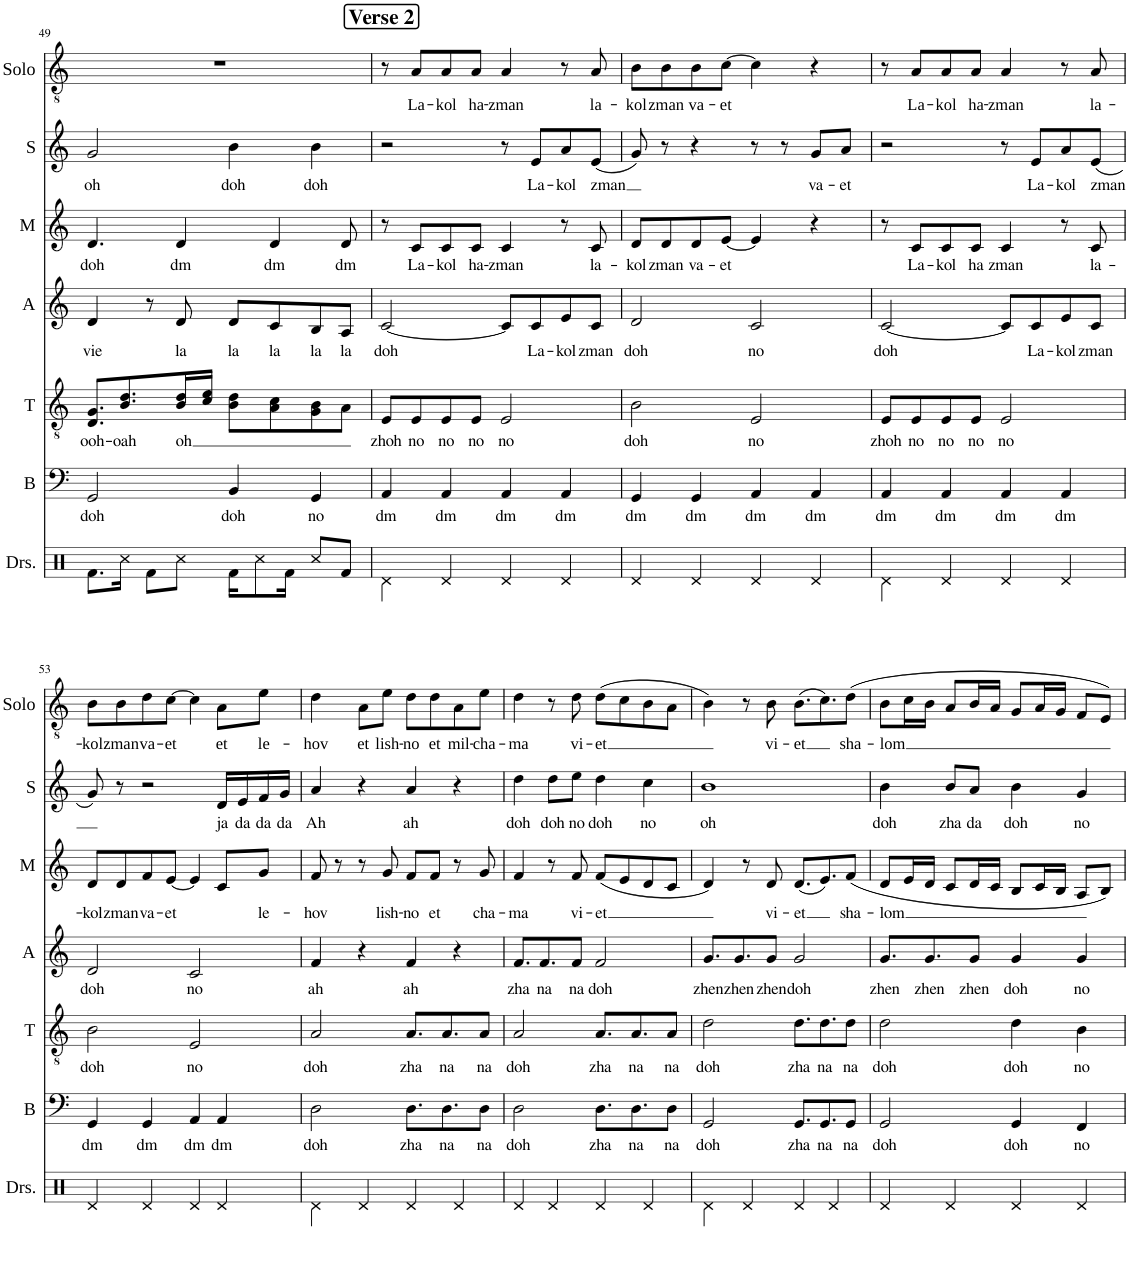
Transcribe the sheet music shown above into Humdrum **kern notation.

**kern	**kern	**text	**kern	**text	**kern	**text	**kern	**text	**kern	**text	**kern	**text
*part7	*part6	*part6	*part5	*part5	*part4	*part4	*part3	*part3	*part2	*part2	*part1	*part1
*staff7	*staff6	*staff6	*staff5	*staff5	*staff4	*staff4	*staff3	*staff3	*staff2	*staff2	*staff1	*staff1
*I"Drumset	*I"Bass	*	*I"Tenor	*	*I"Alto	*	*I"Mezzo	*	*I"Soprano	*	*I"Solo	*
*I'Drs.	*I'B	*	*I'T	*	*I'A	*	*I'M	*	*I'S	*	*I'Solo	*
!!LO:PB:g=z
*clefX	*clefF4	*	*clefGv2	*	*clefG2	*	*clefG2	*	*clefG2	*	*clefGv2	*
*k[]	*k[]	*	*k[]	*	*k[]	*	*k[]	*	*k[]	*	*k[]	*
*M4/4	*M4/4	*	*M4/4	*	*M4/4	*	*M4/4	*	*M4/4	*	*M4/4	*
=49	=49	=49	=49	=49	=49	=49	=49	=49	=49	=49	=49	=49
!	!	!LO:LY:b	!	!LO:LY:b	!	!LO:LY:b	!	!LO:LY:b	!	!LO:LY:b	!	!
8.Rf\L	2GG/	doh	8.D/ 8.G/L	ooh-	4d/	vie	4.d/	doh	2g/	oh	1r	.
!	!	!	!	!LO:LY:b	!	!	!	!	!	!	!	!
16Rcc\Jk	.	.	8.B/ 8.d/	-oah	.	.	.	.	.	.	.	.
8Rf\L	.	.	.	.	8r	.	.	.	.	.	.	.
!	!	!	!	!LO:LY:b	!	!LO:LY:b	!	!LO:LY:b	!	!	!	!
8Rcc\J	.	.	16B/ 16d/L	oh	8d/	la	4d/	dm	.	.	.	.
.	.	.	16c/ 16e/JJ	.	.	.	.	.	.	.	.	.
!	!	!LO:LY:b	!	!	!	!LO:LY:b	!	!	!	!LO:LY:b	!	!
16Rf\KL	4BB/	doh	8B\ 8d\L	.	8d/L	la	.	.	4b\	doh	.	.
8Rcc\	.	.	.	.	.	.	.	.	.	.	.	.
!	!	!	!	!	!	!LO:LY:b	!	!LO:LY:b	!	!	!	!
.	.	.	8A\ 8c\	.	8c/	la	4d/	dm	.	.	.	.
16Rf\Jk	.	.	.	.	.	.	.	.	.	.	.	.
!	!	!LO:LY:b	!	!	!	!LO:LY:b	!	!	!	!LO:LY:b	!	!
8Rcc/L	4GG/	no	8G\ 8B\	.	8B/	la	.	.	4b\	doh	.	.
!	!	!	!	!	!	!LO:LY:b	!	!LO:LY:b	!	!	!	!
8Rf/J	.	.	8A\J	.	8A/J	la	8d/	dm	.	.	.	.
=50	=50	=50	=50	=50	=50	=50	=50	=50	=50	=50	=50	=50
!	!	!	!	!	!	!	!	!	!	!	!LO:TX:a:B:t=Verse 2	!
!	!	!LO:LY:b	!	!LO:LY:b	!	!LO:LY:b	!	!	!	!	!	!
4Rd\	4AA/	dm	8E/L	zhoh	[2c/	doh	8r	.	2r	.	8r	.
!	!	!	!	!LO:LY:b	!	!	!	!LO:LY:b	!	!	!	!LO:LY:b
.	.	.	8E/	no	.	.	8c/L	La-	.	.	8A/L	La-
!	!	!LO:LY:b	!	!LO:LY:b	!	!	!	!LO:LY:b	!	!	!	!LO:LY:b
4Rd/	4AA/	dm	8E/	no	.	.	8c/	-kol	.	.	8A/	-kol
!	!	!	!	!LO:LY:b	!	!	!	!LO:LY:b	!	!	!	!LO:LY:b
.	.	.	8E/J	no	.	.	8c/J	ha-	.	.	8A/J	ha-
!	!	!LO:LY:b	!	!LO:LY:b	!	!	!	!LO:LY:b	!	!	!	!LO:LY:b
4Rd/	4AA/	dm	2E/	no	8c/L]	.	4c/	-zman	8r	.	4A/	-zman
!	!	!	!	!	!	!LO:LY:b	!	!	!	!LO:LY:b	!	!
.	.	.	.	.	8c/	La-	.	.	8e/L	La-	.	.
!	!	!LO:LY:b	!	!	!	!LO:LY:b	!	!	!	!LO:LY:b	!	!
4Rd/	4AA/	dm	.	.	8e/	-kol	8r	.	8a/	-kol	8r	.
!	!	!	!	!	!	!LO:LY:b	!	!LO:LY:b	!	!LO:LY:b	!	!LO:LY:b
.	.	.	.	.	8c/J	zman	8c/	la-	(8e/J	zman	8A/	la-
=51	=51	=51	=51	=51	=51	=51	=51	=51	=51	=51	=51	=51
!	!	!LO:LY:b	!	!LO:LY:b	!	!LO:LY:b	!	!LO:LY:b	!	!	!	!LO:LY:b
4Rd/	4GG/	dm	2B\	doh	2d/	doh	8d/L	-kol	8g/)	.	8B\L	-kol
!	!	!	!	!	!	!	!	!LO:LY:b	!	!	!	!LO:LY:b
.	.	.	.	.	.	.	8d/	zman	8r	.	8B\	zman
!	!	!LO:LY:b	!	!	!	!	!	!LO:LY:b	!	!	!	!LO:LY:b
4Rd/	4GG/	dm	.	.	.	.	8d/	va-	4r	.	8B\	va-
!	!	!	!	!	!	!	!	!LO:LY:b	!	!	!	!LO:LY:b
.	.	.	.	.	.	.	[8e/J	-et	.	.	[8c\J	-et
!	!	!LO:LY:b	!	!LO:LY:b	!	!LO:LY:b	!	!	!	!	!	!
4Rd/	4AA/	dm	2E/	no	2c/	no	4e/]	.	8r	.	4c\]	.
.	.	.	.	.	.	.	.	.	8r	.	.	.
!	!	!LO:LY:b	!	!	!	!	!	!	!	!LO:LY:b	!	!
4Rd/	4AA/	dm	.	.	.	.	4r	.	8g/L	va-	4r	.
!	!	!	!	!	!	!	!	!	!	!LO:LY:b	!	!
.	.	.	.	.	.	.	.	.	8a/J	-et	.	.
=52	=52	=52	=52	=52	=52	=52	=52	=52	=52	=52	=52	=52
!	!	!LO:LY:b	!	!LO:LY:b	!	!LO:LY:b	!	!	!	!	!	!
4Rd\	4AA/	dm	8E/L	zhoh	[2c/	doh	8r	.	2r	.	8r	.
!	!	!	!	!LO:LY:b	!	!	!	!LO:LY:b	!	!	!	!LO:LY:b
.	.	.	8E/	no	.	.	8c/L	La-	.	.	8A/L	La-
!	!	!LO:LY:b	!	!LO:LY:b	!	!	!	!LO:LY:b	!	!	!	!LO:LY:b
4Rd/	4AA/	dm	8E/	no	.	.	8c/	-kol	.	.	8A/	-kol
!	!	!	!	!LO:LY:b	!	!	!	!LO:LY:b	!	!	!	!LO:LY:b
.	.	.	8E/J	no	.	.	8c/J	ha	.	.	8A/J	ha-
!	!	!LO:LY:b	!	!LO:LY:b	!	!	!	!LO:LY:b	!	!	!	!LO:LY:b
4Rd/	4AA/	dm	2E/	no	8c/L]	.	4c/	zman	8r	.	4A/	-zman
!	!	!	!	!	!	!LO:LY:b	!	!	!	!LO:LY:b	!	!
.	.	.	.	.	8c/	La-	.	.	8e/L	La-	.	.
!	!	!LO:LY:b	!	!	!	!LO:LY:b	!	!	!	!LO:LY:b	!	!
4Rd/	4AA/	dm	.	.	8e/	-kol	8r	.	8a/	-kol	8r	.
!	!	!	!	!	!	!LO:LY:b	!	!LO:LY:b	!	!LO:LY:b	!	!LO:LY:b
.	.	.	.	.	8c/J	zman	8c/	la-	(8e/J	zman	8A/	la-
!!LO:LB:g=z
=53	=53	=53	=53	=53	=53	=53	=53	=53	=53	=53	=53	=53
!	!	!LO:LY:b	!	!LO:LY:b	!	!LO:LY:b	!	!LO:LY:b	!	!	!	!LO:LY:b
4Rd/	4GG/	dm	2B\	doh	2d/	doh	8d/L	-kol	8g/)	.	8B\L	-kol
!	!	!	!	!	!	!	!	!LO:LY:b	!	!	!	!LO:LY:b
.	.	.	.	.	.	.	8d/	zman	8r	.	8B\	zman
!	!	!LO:LY:b	!	!	!	!	!	!LO:LY:b	!	!	!	!LO:LY:b
4Rd/	4GG/	dm	.	.	.	.	8f/	va-	2r	.	8d\	va-
!	!	!	!	!	!	!	!	!LO:LY:b	!	!	!	!LO:LY:b
.	.	.	.	.	.	.	[8e/J	-et	.	.	[8c\J	-et
!	!	!LO:LY:b	!	!LO:LY:b	!	!LO:LY:b	!	!	!	!	!	!
4Rd/	4AA/	dm	2E/	no	2c/	no	4e/]	.	.	.	4c\]	.
!	!	!LO:LY:b	!	!	!	!	!	!	!	!LO:LY:b	!	!LO:LY:b
4Rd/	4AA/	dm	.	.	.	.	8c/L	.	16d/LL	ja	8A\L	et
!	!	!	!	!	!	!	!	!	!	!LO:LY:b	!	!
.	.	.	.	.	.	.	.	.	16e/	da	.	.
!	!	!	!	!	!	!	!	!LO:LY:b	!	!LO:LY:b	!	!LO:LY:b
.	.	.	.	.	.	.	8g/J	le-	16f/	da	8e\J	le-
!	!	!	!	!	!	!	!	!	!	!LO:LY:b	!	!
.	.	.	.	.	.	.	.	.	16g/JJ	da	.	.
=54	=54	=54	=54	=54	=54	=54	=54	=54	=54	=54	=54	=54
!	!	!LO:LY:b	!	!LO:LY:b	!	!LO:LY:b	!	!LO:LY:b	!	!LO:LY:b	!	!LO:LY:b
4Rd\	2D\	doh	2A/	doh	4f/	ah	8f/	-hov	4a/	Ah	4d\	-hov
.	.	.	.	.	.	.	8r	.	.	.	.	.
!	!	!	!	!	!	!	!	!	!	!	!	!LO:LY:b
4Rd/	.	.	.	.	4r	.	8r	.	4r	.	8A\L	et
!	!	!	!	!	!	!	!	!LO:LY:b	!	!	!	!LO:LY:b
.	.	.	.	.	.	.	8g/	lish-	.	.	8e\J	lish-
!	!	!LO:LY:b	!	!LO:LY:b	!	!LO:LY:b	!	!LO:LY:b	!	!LO:LY:b	!	!LO:LY:b
4Rd/	8.D\L	zha	8.A/L	zha	4f/	ah	8f/L	-no	4a/	ah	8d\L	-no
!	!	!	!	!	!	!	!	!LO:LY:b	!	!	!	!LO:LY:b
.	.	.	.	.	.	.	8f/J	et	.	.	8d\	et
!	!	!LO:LY:b	!	!LO:LY:b	!	!	!	!	!	!	!	!
.	8.D\	na	8.A/	na	.	.	.	.	.	.	.	.
!	!	!	!	!	!	!	!	!	!	!	!	!LO:LY:b
4Rd/	.	.	.	.	4r	.	8r	.	4r	.	8A\	mil-
!	!	!LO:LY:b	!	!LO:LY:b	!	!	!	!LO:LY:b	!	!	!	!LO:LY:b
.	8D\J	na	8A/J	na	.	.	8g/	cha-	.	.	8e\J	-cha-
=55	=55	=55	=55	=55	=55	=55	=55	=55	=55	=55	=55	=55
!	!	!LO:LY:b	!	!LO:LY:b	!	!LO:LY:b	!	!LO:LY:b	!	!LO:LY:b	!	!LO:LY:b
4Rd/	2D\	doh	2A/	doh	8.f/L	zha	4f/	-ma	4dd\	doh	4d\	-ma
!	!	!	!	!	!	!LO:LY:b	!	!	!	!	!	!
.	.	.	.	.	8.f/	na	.	.	.	.	.	.
!	!	!	!	!	!	!	!	!	!	!LO:LY:b	!	!
4Rd/	.	.	.	.	.	.	8r	.	8dd\L	doh	8r	.
!	!	!	!	!	!	!LO:LY:b	!	!LO:LY:b	!	!LO:LY:b	!	!LO:LY:b
.	.	.	.	.	8f/J	na	8f/	vi-	8ee\J	no	8d\	vi-
!	!	!LO:LY:b	!	!LO:LY:b	!	!LO:LY:b	!	!LO:LY:b	!	!LO:LY:b	!	!LO:LY:b
4Rd/	8.D\L	zha	8.A/L	zha	2f/	doh	(8f/L	-et	4dd\	doh	(8d\L	-et
.	.	.	.	.	.	.	8e/	.	.	.	8c\	.
!	!	!LO:LY:b	!	!LO:LY:b	!	!	!	!	!	!	!	!
.	8.D\	na	8.A/	na	.	.	.	.	.	.	.	.
!	!	!	!	!	!	!	!	!	!	!LO:LY:b	!	!
4Rd/	.	.	.	.	.	.	8d/	.	4cc\	no	8B\	.
!	!	!LO:LY:b	!	!LO:LY:b	!	!	!	!	!	!	!	!
.	8D\J	na	8A/J	na	.	.	8c/J	.	.	.	8A\J	.
=56	=56	=56	=56	=56	=56	=56	=56	=56	=56	=56	=56	=56
!	!	!LO:LY:b	!	!LO:LY:b	!	!LO:LY:b	!	!	!	!LO:LY:b	!	!
4Rd\	2GG/	doh	2d\	doh	8.g/L	zhen	4d/)	.	1b	oh	4B\)	.
!	!	!	!	!	!	!LO:LY:b	!	!	!	!	!	!
.	.	.	.	.	8.g/	zhen	.	.	.	.	.	.
4Rd/	.	.	.	.	.	.	8r	.	.	.	8r	.
!	!	!	!	!	!	!LO:LY:b	!	!LO:LY:b	!	!	!	!LO:LY:b
.	.	.	.	.	8g/J	zhen	8d/	vi-	.	.	8B\	vi-
!	!	!LO:LY:b	!	!LO:LY:b	!	!LO:LY:b	!	!LO:LY:b	!	!	!	!LO:LY:b
4Rd/	8.GG/L	zha	8.d\L	zha	2g/	doh	(8.d/L	-et	.	.	(8.B\L	-et
!	!	!LO:LY:b	!	!LO:LY:b	!	!	!	!	!	!	!	!
.	8.GG/	na	8.d\	na	.	.	8.e/)	.	.	.	8.c\)	.
4Rd/	.	.	.	.	.	.	.	.	.	.	.	.
!	!	!LO:LY:b	!	!LO:LY:b	!	!	!	!LO:LY:b	!	!	!	!LO:LY:b
.	8GG/J	na	8d\J	na	.	.	(8f/J	sha-	.	.	(8d\J	sha-
=57	=57	=57	=57	=57	=57	=57	=57	=57	=57	=57	=57	=57
!	!	!LO:LY:b	!	!LO:LY:b	!	!LO:LY:b	!	!LO:LY:b	!	!LO:LY:b	!	!LO:LY:b
4Rd/	2GG/	doh	2d\	doh	8.g/L	zhen	8d/L	-lom	4b\	doh	8B\L	-lom
.	.	.	.	.	.	.	16e/L	.	.	.	16c\L	.
!	!	!	!	!	!	!LO:LY:b	!	!	!	!	!	!
.	.	.	.	.	8.g/	zhen	16d/JJ	.	.	.	16B\JJ	.
!	!	!	!	!	!	!	!	!	!	!LO:LY:b	!	!
4Rd/	.	.	.	.	.	.	8c/L	.	8b/L	zha	8A/L	.
!	!	!	!	!	!	!LO:LY:b	!	!	!	!LO:LY:b	!	!
.	.	.	.	.	8g/J	zhen	16d/L	.	8a/J	da	16B/L	.
.	.	.	.	.	.	.	16c/JJ	.	.	.	16A/JJ	.
!	!	!LO:LY:b	!	!LO:LY:b	!	!LO:LY:b	!	!	!	!LO:LY:b	!	!
4Rd/	4GG/	doh	4d\	doh	4g/	doh	8B/L	.	4b\	doh	8G/L	.
.	.	.	.	.	.	.	16c/L	.	.	.	16A/L	.
.	.	.	.	.	.	.	16B/JJ	.	.	.	16G/JJ	.
!	!	!LO:LY:b	!	!LO:LY:b	!	!LO:LY:b	!	!	!	!LO:LY:b	!	!
4Rd/	4FF/	no	4B\	no	4g/	no	8A/L	.	4g/	no	8F/L	.
.	.	.	.	.	.	.	8B/J)	.	.	.	8E/J)	.
=	=	=	=	=	=	=	=	=	=	=	=	=
*-	*-	*-	*-	*-	*-	*-	*-	*-	*-	*-	*-	*-
